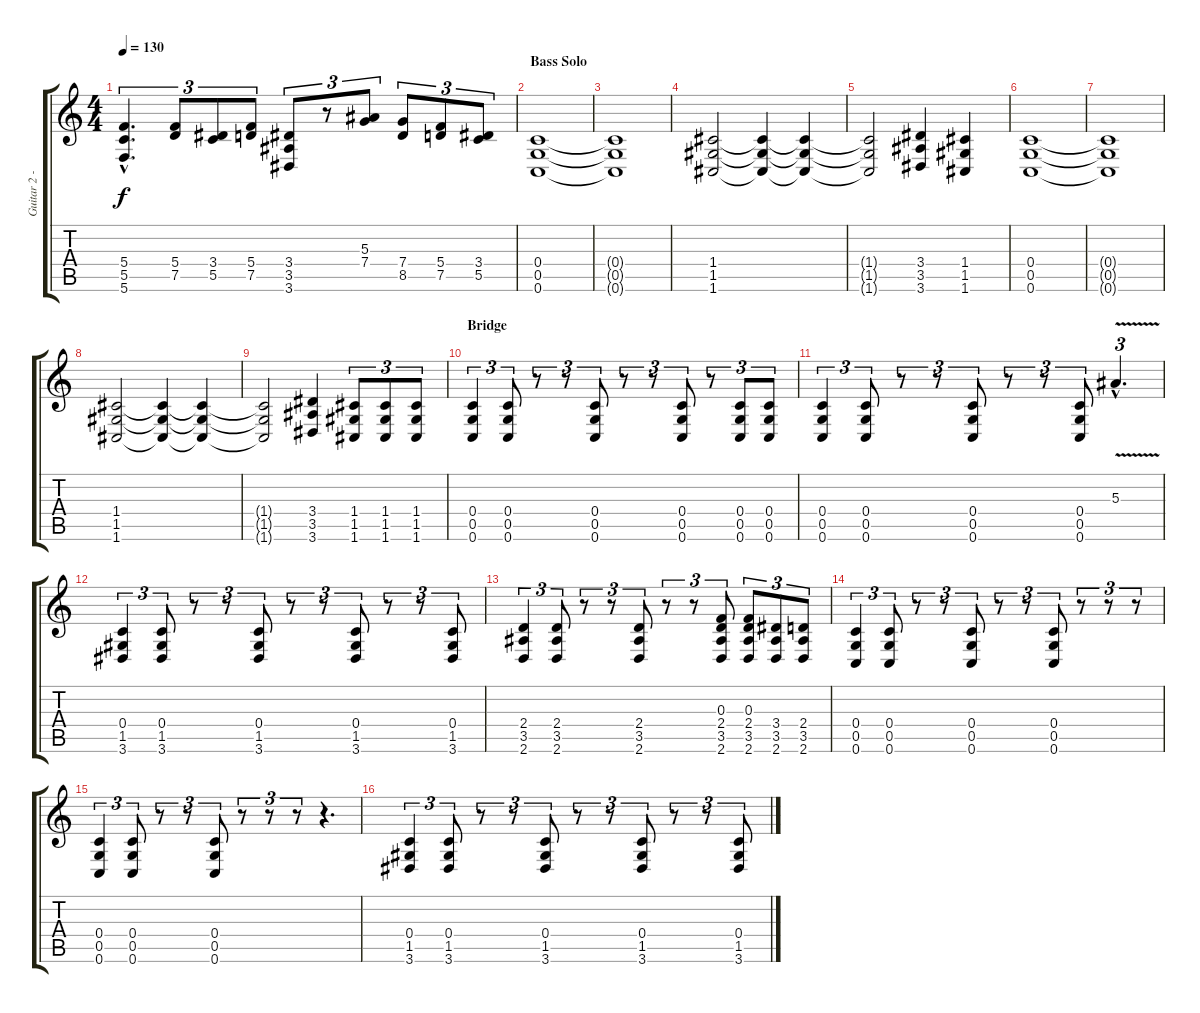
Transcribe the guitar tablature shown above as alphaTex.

\track ("Guitar 2 - Mario" "Guitar 2 -") {instrument overdrivenguitar}
\staff {score tabs}
\tuning (D4 A3 F3 C3 G2 C2) {hide}
\ts (4 4)
\tempo 130
\clef g2
\ks c
(5.4{hac} 5.5{hac} 5.6{hac}).4{d tu (3 2) dy f} (5.4 7.5).8{tu (3 2)} (3.4 5.5).8{tu (3 2)} (5.4 7.5).8{tu (3 2)} (3.4 3.5 3.6).8{tu (3 2)} r.8{tu (3 2)} (5.3 7.4).8{tu (3 2)} (7.4 8.5).8{tu (3 2)} (5.4 7.5).8{tu (3 2)} (3.4 5.5).8{tu (3 2)} |
\section ("" "Bass Solo")
(0.4 0.5 0.6).1 |
(0.4{t} 0.5{t} 0.6{t}).1 |
(1.4 1.5 1.6).2 (1.4{t} 1.5{t} 1.6{t}).4 (1.4{t} 1.5{t} 1.6{t}).4 |
(1.4{t} 1.5{t} 1.6{t}).2 (3.4 3.5 3.6).4 (1.4 1.5 1.6).4 |
(0.4 0.5 0.6).1 |
(0.4{t} 0.5{t} 0.6{t}).1 |
(1.4 1.5 1.6).2 (1.4{t} 1.5{t} 1.6{t}).4 (1.4{t} 1.5{t} 1.6{t}).4 |
(1.4{t} 1.5{t} 1.6{t}).2 (3.4 3.5 3.6).4 (1.4 1.5 1.6).8{tu (3 2)} (1.4 1.5 1.6).8{tu (3 2)} (1.4 1.5 1.6).8{tu (3 2)} |
\section ("" "Bridge")
(0.4 0.5 0.6).4{tu (3 2)} (0.4 0.5 0.6).8{tu (3 2)} r.8{tu (3 2)} r.8{tu (3 2)} (0.4 0.5 0.6).8{tu (3 2)} r.8{tu (3 2)} r.8{tu (3 2)} (0.4 0.5 0.6).8{tu (3 2)} r.8{tu (3 2)} (0.4 0.5 0.6).8{tu (3 2)} (0.4 0.5 0.6).8{tu (3 2)} |
(0.4 0.5 0.6).4{tu (3 2)} (0.4 0.5 0.6).8{tu (3 2)} r.8{tu (3 2)} r.8{tu (3 2)} (0.4 0.5 0.6).8{tu (3 2)} r.8{tu (3 2)} r.8{tu (3 2)} (0.4 0.5 0.6).8{tu (3 2)} 5.3{v hac}.4{d tu (3 2) instrument guitarharmonics} |
(0.4 1.5 3.6).4{tu (3 2) instrument overdrivenguitar} (0.4 1.5 3.6).8{tu (3 2)} r.8{tu (3 2)} r.8{tu (3 2)} (0.4 1.5 3.6).8{tu (3 2)} r.8{tu (3 2)} r.8{tu (3 2)} (0.4 1.5 3.6).8{tu (3 2)} r.8{tu (3 2)} r.8{tu (3 2)} (0.4 1.5 3.6).8{tu (3 2)} |
(2.4 3.5 2.6).4{tu (3 2)} (2.4 3.5 2.6).8{tu (3 2)} r.8{tu (3 2)} r.8{tu (3 2)} (2.4 3.5 2.6).8{tu (3 2)} r.8{tu (3 2)} r.8{tu (3 2)} (0.3 2.4 3.5 2.6).8{tu (3 2)} (0.3 2.4 3.5 2.6).8{tu (3 2)} (3.4 3.5 2.6).8{tu (3 2)} (2.4 3.5 2.6).8{tu (3 2)} |
(0.4 0.5 0.6).4{tu (3 2)} (0.4 0.5 0.6).8{tu (3 2)} r.8{tu (3 2)} r.8{tu (3 2)} (0.4 0.5 0.6).8{tu (3 2)} r.8{tu (3 2)} r.8{tu (3 2)} (0.4 0.5 0.6).8{tu (3 2)} r.8{tu (3 2)} r.8{tu (3 2)} r.8{tu (3 2)} |
(0.4 0.5 0.6).4{tu (3 2)} (0.4 0.5 0.6).8{tu (3 2)} r.8{tu (3 2)} r.8{tu (3 2)} (0.4 0.5 0.6).8{tu (3 2)} r.8{tu (3 2)} r.8{tu (3 2)} r.8{tu (3 2)} r.4{d tu (3 2)} |
(0.4 1.5 3.6).4{tu (3 2)} (0.4 1.5 3.6).8{tu (3 2)} r.8{tu (3 2)} r.8{tu (3 2)} (0.4 1.5 3.6).8{tu (3 2)} r.8{tu (3 2)} r.8{tu (3 2)} (0.4 1.5 3.6).8{tu (3 2)} r.8{tu (3 2)} r.8{tu (3 2)} (0.4 1.5 3.6).8{tu (3 2)}
